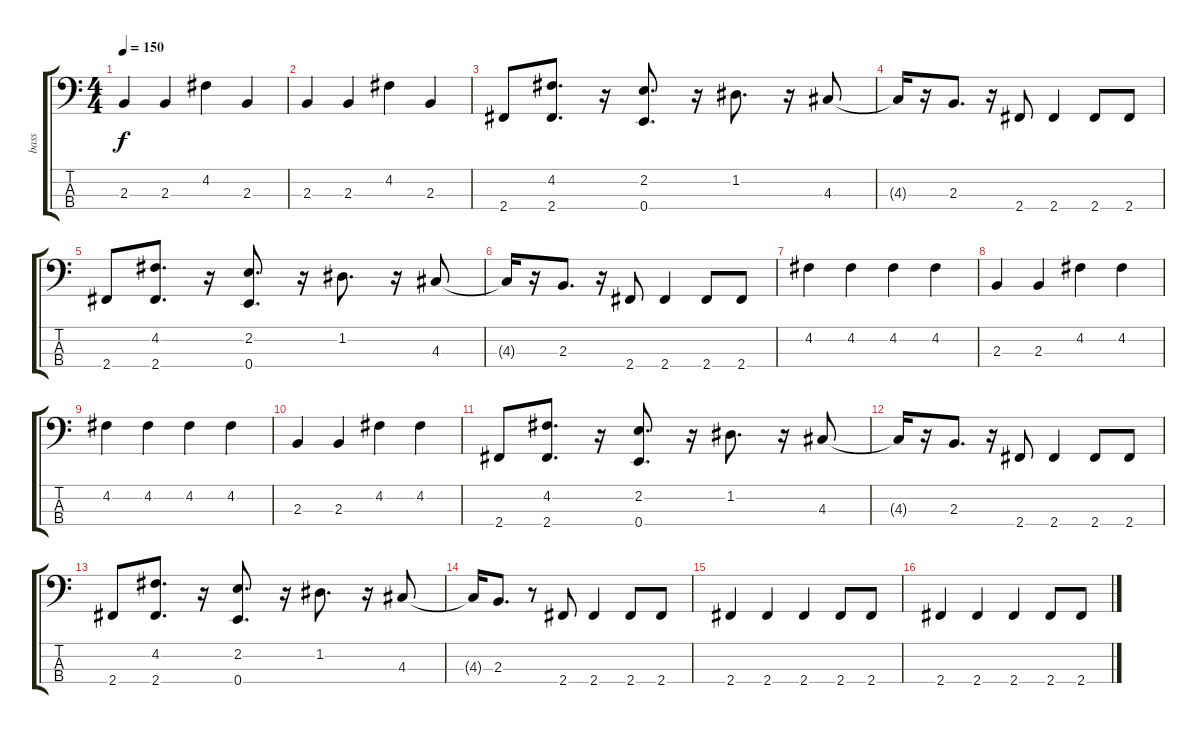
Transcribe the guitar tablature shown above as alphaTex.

\track ("bass" "bass") {instrument electricbasspick}
\staff {score tabs}
\tuning (G2 D2 A1 E1) {hide}
\ts (4 4)
\tempo 150
\clef f4
\ks c
2.3.4{dy f} 2.3.4 4.2.4 2.3.4 |
2.3.4 2.3.4 4.2.4 2.3.4 |
2.4.8 (4.2 2.4).8{d} r.16 (2.2 0.4).8{d} r.16 1.2.8{d} r.16 4.3.8 |
4.3{t}.16 r.16 2.3.8{d} r.16 2.4.8 2.4.4 2.4.8 2.4.8 |
2.4.8 (4.2 2.4).8{d} r.16 (2.2 0.4).8{d} r.16 1.2.8{d} r.16 4.3.8 |
4.3{t}.16 r.16 2.3.8{d} r.16 2.4.8 2.4.4 2.4.8 2.4.8 |
4.2.4 4.2.4 4.2.4 4.2.4 |
2.3.4 2.3.4 4.2.4 4.2.4 |
4.2.4 4.2.4 4.2.4 4.2.4 |
2.3.4 2.3.4 4.2.4 4.2.4 |
2.4.8 (4.2 2.4).8{d} r.16 (2.2 0.4).8{d} r.16 1.2.8{d} r.16 4.3.8 |
4.3{t}.16 r.16 2.3.8{d} r.16 2.4.8 2.4.4 2.4.8 2.4.8 |
2.4.8 (4.2 2.4).8{d} r.16 (2.2 0.4).8{d} r.16 1.2.8{d} r.16 4.3.8 |
4.3{t}.16 2.3.8{d} r.8 2.4.8 2.4.4 2.4.8 2.4.8 |
2.4.4 2.4.4 2.4.4 2.4.8 2.4.8 |
2.4.4 2.4.4 2.4.4 2.4.8 2.4.8
